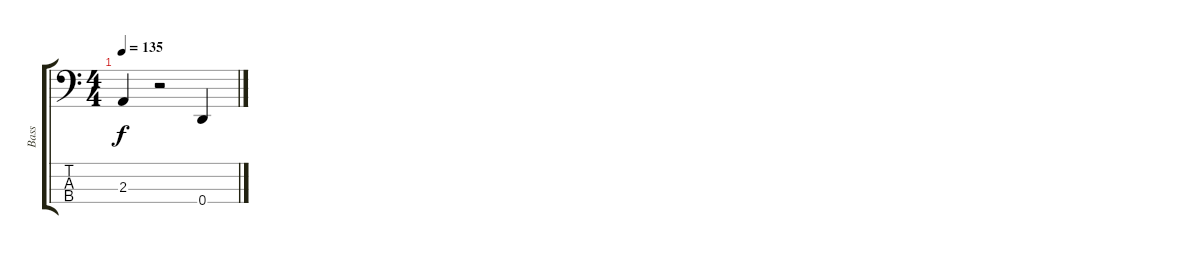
\track ("Bass" "Bass") {instrument electricbassfinger}
\staff {score tabs}
\tuning (F2 C2 G1 D1) {hide}
\ts (4 4)
\tempo 135
\clef f4
\ks c
2.3.4{dy f} r.2 0.4.4
